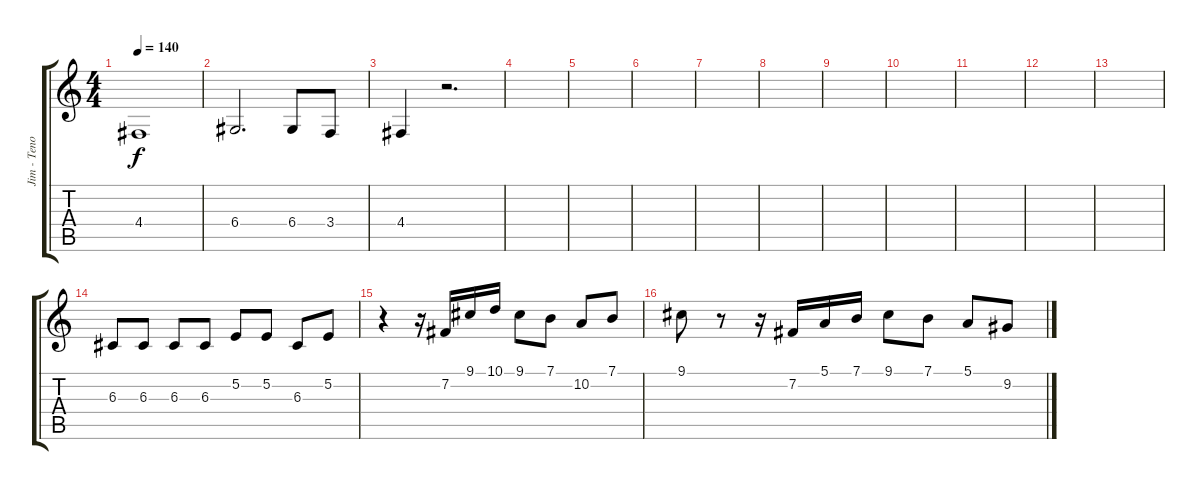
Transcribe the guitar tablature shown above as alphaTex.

\track ("Jim - Tenor Sax" "Jim - Teno") {instrument tenorsax}
\staff {score tabs}
\tuning (E4 B3 G3 D3 A2 E2) {hide}
\ts (4 4)
\tempo 140
\clef g2
\ks c
4.4.1{dy f} |
6.4.2{d} 6.4.8 3.4.8 |
4.4.4 r.2{d} |
|
|
|
|
|
|
|
|
|
|
6.3.8 6.3.8 6.3.8 6.3.8 5.2.8 5.2.8 6.3.8 5.2.8 |
r.4 r.16 7.2.16 9.1.16 10.1.16 9.1.8 7.1.8 10.2.8 7.1.8 |
9.1.8 r.8 r.16 7.2.16 5.1.16 7.1.16 9.1.8 7.1.8 5.1.8 9.2.8
